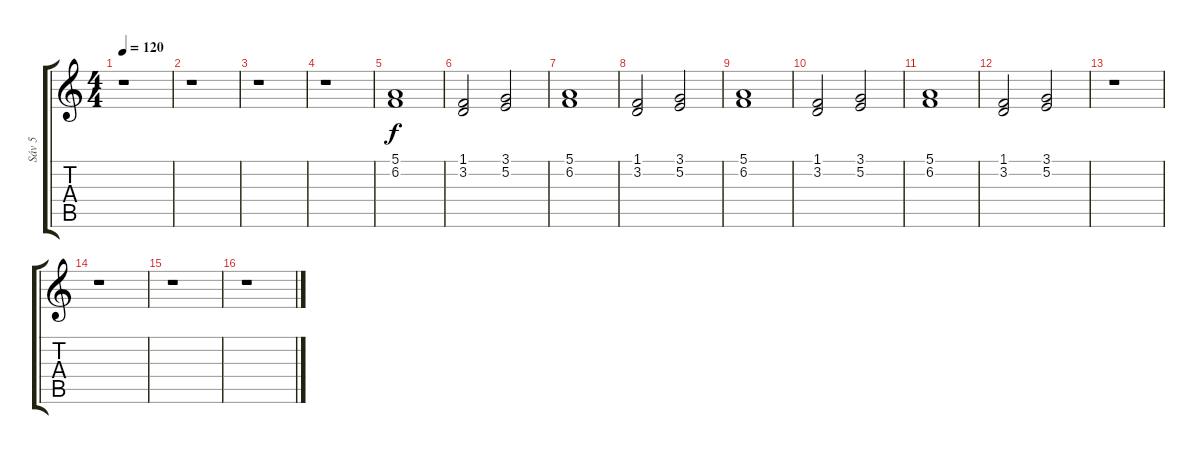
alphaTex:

\track ("Sáv 5" "Sáv 5") {instrument churchorgan}
\staff {score tabs}
\tuning (E4 B3 G3 D3 A2 E2) {hide}
\ts (4 4)
\tempo 120
\clef g2
\ks c
r.1{dy f instrument churchorgan} |
r.1 |
r.1 |
r.1 |
(5.1 6.2).1 |
(1.1 3.2).2 (3.1 5.2).2 |
(5.1 6.2).1 |
(1.1 3.2).2 (3.1 5.2).2 |
(5.1 6.2).1 |
(1.1 3.2).2 (3.1 5.2).2 |
(5.1 6.2).1 |
(1.1 3.2).2 (3.1 5.2).2 |
r.1 |
r.1 |
r.1 |
r.1
